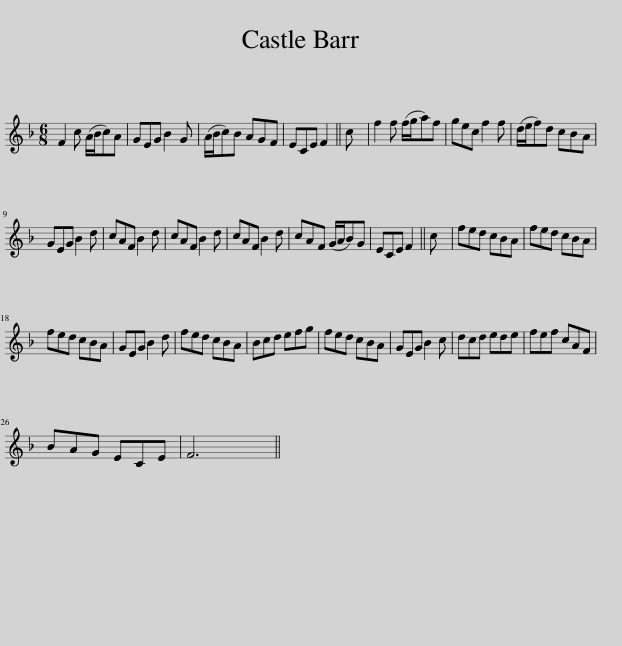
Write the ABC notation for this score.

X:1
L:1/8
M:6/8
I:linebreak $
K:F
V:1 treble
V:1
 F2 c (A/B/c)A | GEG B2 G | (A/B/c)B AGF | ECE F2 || c | %5
 f2 f (f/g/a)f | gec f2 f | (d/e/f)d cBA |$ GEG B2 d | cAF B2 d | %10
 cAF B2 d | cAF B2 d | cAF (G/A/B)G | ECE F2 || c | %15
 fed cBA | fed cBA |$ fed cBA | GEG B2 d | fed cBA | %20
 Bcd efg | fed cBA | GEG B2 c | dcd ede | fef cAF |$ %25
 BAG ECE | F6 || %27
